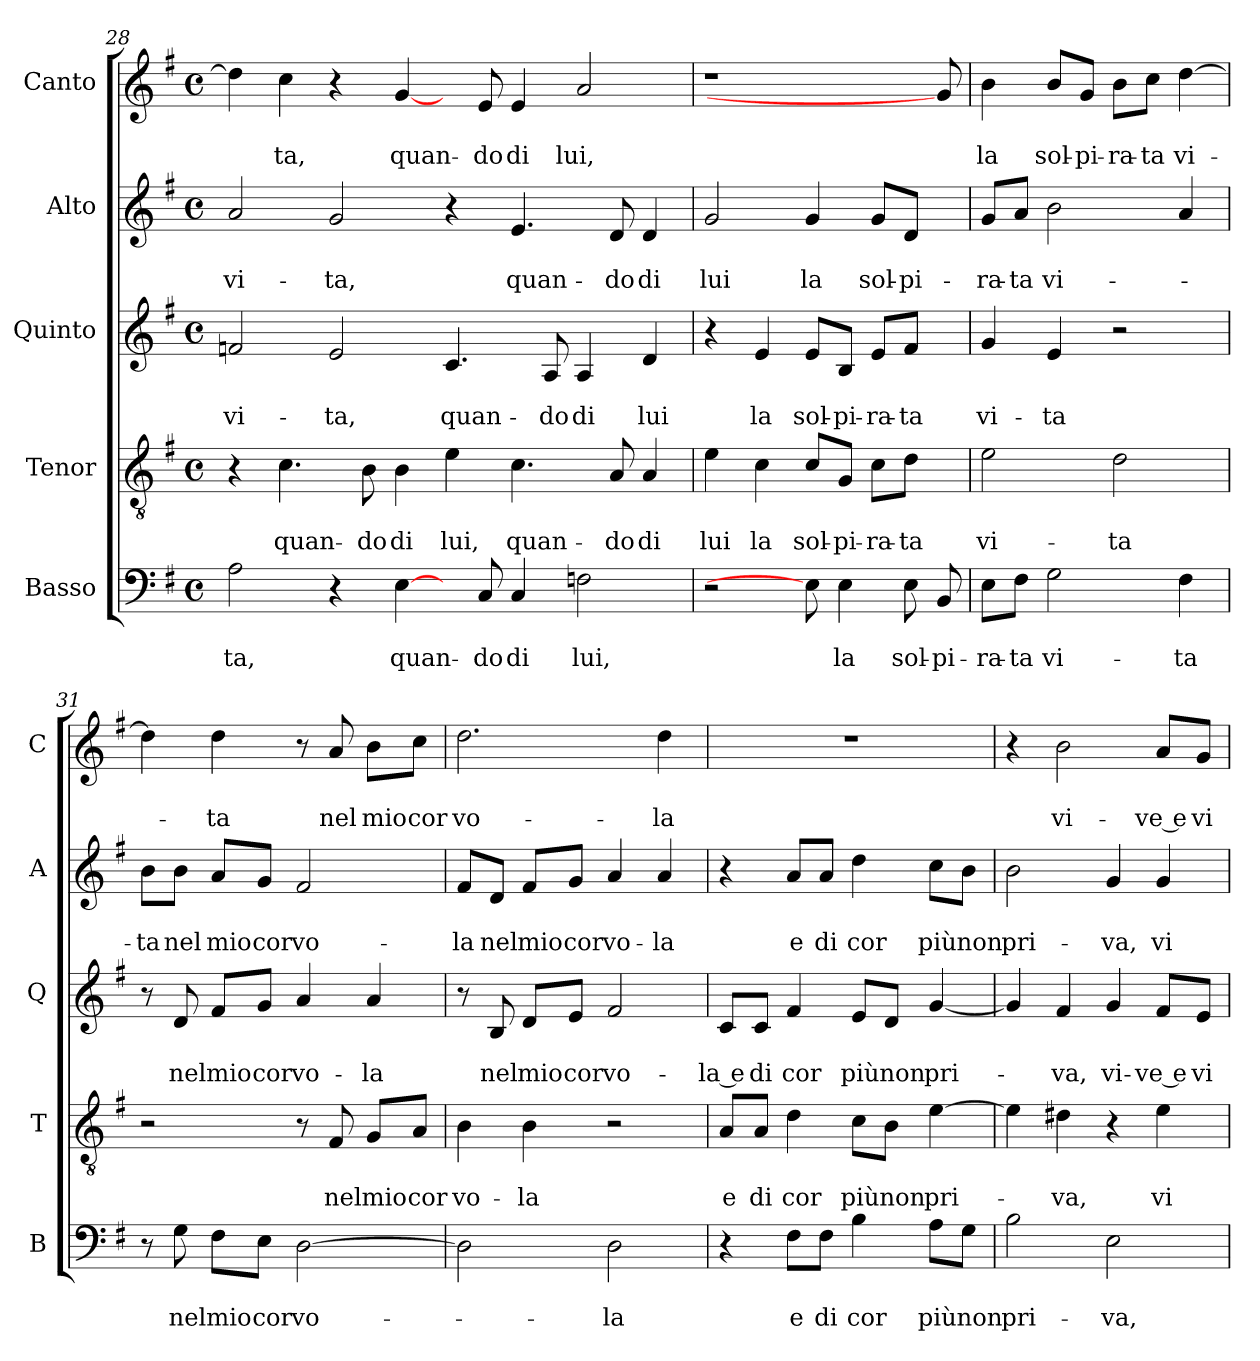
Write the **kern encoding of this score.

**kern	**text	**text	**kern	**text	**text	**kern	**text	**text	**kern	**text	**text	**kern	**text	**text
*part5	*part5	*part5	*part4	*part4	*part4	*part3	*part3	*part3	*part2	*part2	*part2	*part1	*part1	*part1
*staff5	*staff5	*staff5	*staff4	*staff4	*staff4	*staff3	*staff3	*staff3	*staff2	*staff2	*staff2	*staff1	*staff1	*staff1
*I"Basso	*	*	*I"Tenor	*	*	*I"Quinto	*	*	*I"Alto	*	*	*I"Canto	*	*
*I'B	*	*	*I'T	*	*	*I'Q	*	*	*I'A	*	*	*I'C	*	*
*clefF4	*	*	*clefGv2	*	*	*clefG2	*	*	*clefG2	*	*	*clefG2	*	*
*k[f#]	*	*	*k[f#]	*	*	*k[f#]	*	*	*k[f#]	*	*	*k[f#]	*	*
*G:	*	*	*G:	*	*	*G:	*	*	*G:	*	*	*G:	*	*
*M4/4	*	*	*M4/4	*	*	*M4/4	*	*	*M4/4	*	*	*M4/4	*	*
*met(c)	*	*	*met(c)	*	*	*met(c)	*	*	*met(c)	*	*	*met(c)	*	*
=28	=28	=28	=28	=28	=28	=28	=28	=28	=28	=28	=28	=28	=28	=28
!	!	!LO:LY:b	!	!	!	!	!	!LO:LY:b	!	!	!LO:LY:b	!	!	!
2A\	.	-ta,	4r	.	.	2fn/	.	vi-	2a/	.	vi-	4dd\]	.	.
!	!	!	!	!	!LO:LY:b	!	!	!	!	!	!	!	!	!LO:LY:b
.	.	.	4.c\	.	quan-	.	.	.	.	.	.	4cc\	.	-ta,
!	!	!	!	!	!	!	!	!LO:LY:b	!	!	!LO:LY:b	!	!	!
4r	.	.	.	.	.	2e/	.	-ta,	2g/	.	-ta,	4r	.	.
!	!	!	!	!	!LO:LY:b	!	!	!	!	!	!	!	!	!
.	.	.	8B\	.	-do	.	.	.	.	.	.	.	.	.
!	!	!LO:LY:b	!	!	!LO:LY:b	!	!	!	!	!	!	!	!	!LO:LY:b
[4E\	.	quan-	4B\	.	di	.	.	.	.	.	.	[4g/	.	quan-
!	!	!	!	!	!LO:LY:b	!	!	!LO:LY:b	!	!	!	!	!	!
8ryy	.	.	4e\	.	lui,	4.c/	.	quan-	4r	.	.	8ryy	.	.
!	!	!LO:LY:b	!	!	!	!	!	!	!	!	!	!	!	!LO:LY:b
8C/	.	-do	.	.	.	.	.	.	.	.	.	8e/	.	-do
!	!	!LO:LY:b	!	!	!LO:LY:b	!	!	!	!	!	!LO:LY:b	!	!	!LO:LY:b
4C/	.	di	4.c\	.	quan-	.	.	.	4.e/	.	quan-	4e/	.	di
!	!	!	!	!	!	!	!	!LO:LY:b	!	!	!	!	!	!
.	.	.	.	.	.	8A/	.	-do	.	.	.	.	.	.
!	!	!LO:LY:b	!	!	!	!	!	!LO:LY:b	!	!	!	!	!	!LO:LY:b
2Fn\	.	lui,	.	.	.	4A/	.	di	.	.	.	2a/	.	lui,
!	!	!	!	!	!LO:LY:b	!	!	!	!	!	!LO:LY:b	!	!	!
.	.	.	8A/	.	-do	.	.	.	8d/	.	-do	.	.	.
!	!	!	!	!	!LO:LY:b	!	!	!LO:LY:b	!	!	!LO:LY:b	!	!	!
.	.	.	4A/	.	di	4d/	.	lui	4d/	.	di	.	.	.
!!LO:LB:g=z
=29	=29	=29	=29	=29	=29	=29	=29	=29	=29	=29	=29	=29	=29	=29
!	!	!	!	!	!LO:LY:b	!	!	!	!	!	!LO:LY:b	!	!	!
2r	.	.	4e\	.	lui	4r	.	.	2g/	.	lui	1r	.	.
!	!	!	!	!	!LO:LY:b	!	!	!LO:LY:b	!	!	!	!	!	!
.	.	.	4c\	.	la	4e/	.	la	.	.	.	.	.	.
!	!	!	!	!	!LO:LY:b	!	!	!LO:LY:b	!	!	!LO:LY:b	!	!	!
8E\]	.	.	8c/L	.	sol-	8e/L	.	sol-	4g/	.	la	.	.	.
!	!	!LO:LY:b	!	!	!LO:LY:b	!	!	!LO:LY:b	!	!	!	!	!	!
4E\	.	la	8G/J	.	-pi-	8B/J	.	-pi-	.	.	.	.	.	.
!	!	!	!	!	!LO:LY:b	!	!	!LO:LY:b	!	!	!LO:LY:b	!	!	!
.	.	.	8c\L	.	-ra-	8e/L	.	-ra-	8g/L	.	sol-	.	.	.
!	!	!LO:LY:b	!	!	!LO:LY:b	!	!	!LO:LY:b	!	!	!LO:LY:b	!	!	!
8E\	.	sol-	8d\J	.	-ta	8f#/J	.	-ta	8d/J	.	-pi-	.	.	.
!	!	!LO:LY:b	!	!	!	!	!	!	!	!	!	!	!	!
8BB/	.	-pi-	8ryy	.	.	8ryy	.	.	8ryy	.	.	8g/]	.	.
=30	=30	=30	=30	=30	=30	=30	=30	=30	=30	=30	=30	=30	=30	=30
!	!	!LO:LY:b	!	!	!LO:LY:b	!	!	!LO:LY:b	!	!	!LO:LY:b	!	!	!LO:LY:b
8E\L	.	-ra-	2e\	.	vi-	4g/	.	vi-	8g/L	.	-ra-	4b\	.	la
!	!	!LO:LY:b	!	!	!	!	!	!	!	!	!LO:LY:b	!	!	!
8F#\J	.	-ta	.	.	.	.	.	.	8a/J	.	-ta	.	.	.
!	!	!LO:LY:b	!	!	!	!	!	!LO:LY:b	!	!	!LO:LY:b	!	!	!LO:LY:b
2G\	.	vi-	.	.	.	4e/	.	-ta	2b\	.	vi-	8b/L	.	sol-
!	!	!	!	!	!	!	!	!	!	!	!	!	!	!LO:LY:b
.	.	.	.	.	.	.	.	.	.	.	.	8g/J	.	-pi-
!	!	!	!	!	!LO:LY:b	!	!	!	!	!	!	!	!	!LO:LY:b
.	.	.	2d\	.	-ta	2r	.	.	.	.	.	8b\L	.	-ra-
!	!	!	!	!	!	!	!	!	!	!	!	!	!	!LO:LY:b
.	.	.	.	.	.	.	.	.	.	.	.	8cc\J	.	-ta
!	!	!LO:LY:b	!	!	!	!	!	!	!	!	!	!	!	!LO:LY:b
4F#\	.	-ta	.	.	.	.	.	.	4a/	.	.	[4dd\	.	vi-
=31	=31	=31	=31	=31	=31	=31	=31	=31	=31	=31	=31	=31	=31	=31
!	!	!	!	!	!	!	!	!	!	!	!LO:LY:b	!	!	!
8r	.	.	2r	.	.	8r	.	.	8b\L	.	-ta	4dd\]	.	.
!	!	!LO:LY:b	!	!	!	!	!	!LO:LY:b	!	!	!LO:LY:b	!	!	!
8G\	.	nel	.	.	.	8d/	.	nel	8b\J	.	nel	.	.	.
!	!	!LO:LY:b	!	!	!	!	!	!LO:LY:b	!	!	!LO:LY:b	!	!	!LO:LY:b
8F#\L	.	mio	.	.	.	8f#/L	.	mio	8a/L	.	mio	4dd\	.	-ta
!	!	!LO:LY:b	!	!	!	!	!	!LO:LY:b	!	!	!LO:LY:b	!	!	!
8E\J	.	cor	.	.	.	8g/J	.	cor	8g/J	.	cor	.	.	.
!	!	!LO:LY:b	!	!	!	!	!	!LO:LY:b	!	!	!LO:LY:b	!	!	!
[2D\	.	vo-	8r	.	.	4a/	.	vo-	2f#/	.	vo-	8r	.	.
!	!	!	!	!	!LO:LY:b	!	!	!	!	!	!	!	!	!LO:LY:b
.	.	.	8F#/	.	nel	.	.	.	.	.	.	8a/	.	nel
!	!	!	!	!	!LO:LY:b	!	!	!LO:LY:b	!	!	!	!	!	!LO:LY:b
.	.	.	8G/L	.	mio	4a/	.	-la	.	.	.	8b\L	.	mio
!	!	!	!	!	!LO:LY:b	!	!	!	!	!	!	!	!	!LO:LY:b
.	.	.	8A/J	.	cor	.	.	.	.	.	.	8cc\J	.	cor
!!LO:PB:g=z
=32	=32	=32	=32	=32	=32	=32	=32	=32	=32	=32	=32	=32	=32	=32
!	!	!	!	!	!LO:LY:b	!	!	!	!	!	!LO:LY:b	!	!	!LO:LY:b
2D\]	.	.	4B\	.	vo-	8r	.	.	8f#/L	.	-la	2.dd\	.	vo-
!	!	!	!	!	!	!	!	!LO:LY:b	!	!	!LO:LY:b	!	!	!
.	.	.	.	.	.	8B/	.	nel	8d/J	.	nel	.	.	.
!	!	!	!	!	!LO:LY:b	!	!	!LO:LY:b	!	!	!LO:LY:b	!	!	!
.	.	.	4B\	.	-la	8d/L	.	mio	8f#/L	.	mio	.	.	.
!	!	!	!	!	!	!	!	!LO:LY:b	!	!	!LO:LY:b	!	!	!
.	.	.	.	.	.	8e/J	.	cor	8g/J	.	cor	.	.	.
!	!	!LO:LY:b	!	!	!	!	!	!LO:LY:b	!	!	!LO:LY:b	!	!	!
2D\	.	-la	2r	.	.	2f#/	.	vo-	4a/	.	vo-	.	.	.
!	!	!	!	!	!	!	!	!	!	!	!LO:LY:b	!	!	!LO:LY:b
.	.	.	.	.	.	.	.	.	4a/	.	-la	4dd\	.	-la
=33	=33	=33	=33	=33	=33	=33	=33	=33	=33	=33	=33	=33	=33	=33
!	!	!	!	!	!LO:LY:b	!	!	!LO:LY:b	!	!	!	!	!	!
4r	.	.	8A/L	.	e	8c/L	.	-la e	4r	.	.	1r	.	.
!	!	!	!	!	!LO:LY:b	!	!	!LO:LY:b	!	!	!	!	!	!
.	.	.	8A/J	.	di	8c/J	.	di	.	.	.	.	.	.
!	!	!LO:LY:b	!	!	!LO:LY:b	!	!	!LO:LY:b	!	!	!LO:LY:b	!	!	!
8F#\L	.	e	4d\	.	cor	4f#/	.	cor	8a/L	.	e	.	.	.
!	!	!LO:LY:b	!	!	!	!	!	!	!	!	!LO:LY:b	!	!	!
8F#\J	.	di	.	.	.	.	.	.	8a/J	.	di	.	.	.
!	!	!LO:LY:b	!	!	!LO:LY:b	!	!	!LO:LY:b	!	!	!LO:LY:b	!	!	!
4B\	.	cor	8c\L	.	più	8e/L	.	più	4dd\	.	cor	.	.	.
!	!	!	!	!	!LO:LY:b	!	!	!LO:LY:b	!	!	!	!	!	!
.	.	.	8B\J	.	non	8d/J	.	non	.	.	.	.	.	.
!	!	!LO:LY:b	!	!	!LO:LY:b	!	!	!LO:LY:b	!	!	!LO:LY:b	!	!	!
8A\L	.	più	[4e\	.	pri-	[4g/	.	pri-	8cc\L	.	più	.	.	.
!	!	!LO:LY:b	!	!	!	!	!	!	!	!	!LO:LY:b	!	!	!
8G\J	.	non	.	.	.	.	.	.	8b\J	.	non	.	.	.
=34	=34	=34	=34	=34	=34	=34	=34	=34	=34	=34	=34	=34	=34	=34
!	!	!LO:LY:b	!	!	!	!	!	!	!	!	!LO:LY:b	!	!	!
2B\	.	pri-	4e\]	.	.	4g/]	.	.	2b\	.	pri-	4r	.	.
!	!	!	!	!	!LO:LY:b	!	!	!LO:LY:b	!	!	!	!	!	!LO:LY:b
.	.	.	4d#X\	.	-va,	4f#/	.	-va,	.	.	.	2b\	.	vi-
!	!	!LO:LY:b	!	!	!	!	!	!LO:LY:b	!	!	!LO:LY:b	!	!	!
2E\	.	-va,	4r	.	.	4g/	.	vi-	4g/	.	-va,	.	.	.
!	!	!	!	!	!LO:LY:b	!	!	!LO:LY:b	!	!	!LO:LY:b	!	!	!LO:LY:b
.	.	.	4e\	.	vi-	8f#/L	.	-ve e	4g/	.	vi-	8a/L	.	-ve e
!	!	!	!	!	!	!	!	!LO:LY:b	!	!	!	!	!	!LO:LY:b
.	.	.	.	.	.	8e/J	.	vi-	.	.	.	8g/J	.	vi-
=	=	=	=	=	=	=	=	=	=	=	=	=	=	=
*-	*-	*-	*-	*-	*-	*-	*-	*-	*-	*-	*-	*-	*-	*-
